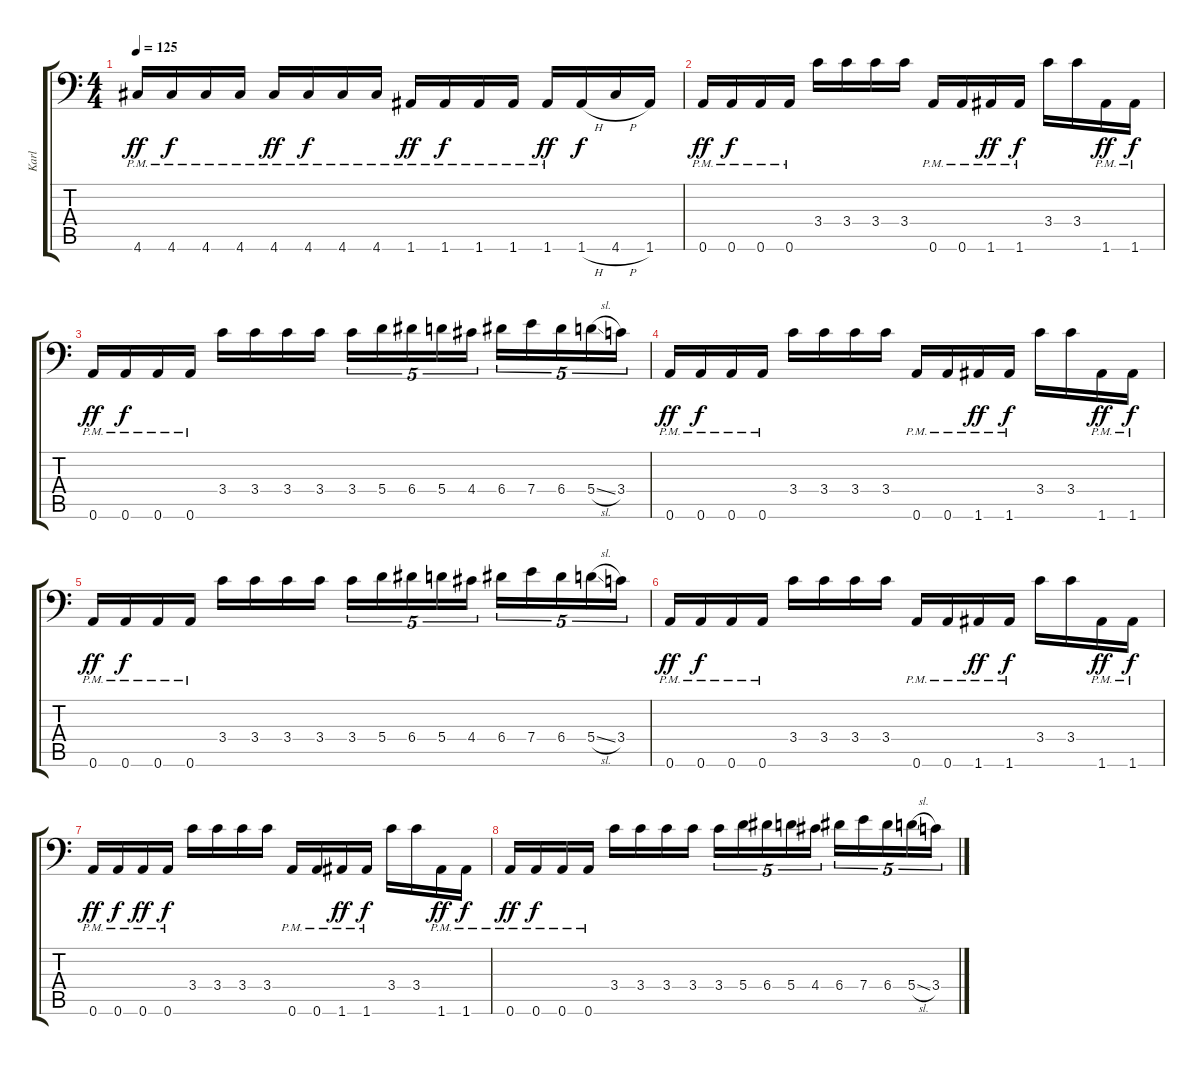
\track ("Karl" "Karl") {instrument overdrivenguitar}
\staff {score tabs}
\tuning (B3 Gb3 D3 A2 E2 A1) {hide}
\ts (4 4)
\tempo 125
\clef f4
\ks c
4.6{pm}.16{dy ff} 4.6{pm}.16{dy f} 4.6{pm}.16 4.6{pm}.16 4.6{pm}.16{dy ff} 4.6{pm}.16{dy f} 4.6{pm}.16 4.6{pm}.16 1.6{pm}.16{dy ff} 1.6{pm}.16{dy f} 1.6{pm}.16 1.6{pm}.16 1.6{pm}.16{dy ff} 1.6{h}.16{dy f} 4.6{h}.16 1.6.16 |
0.6{pm}.16{dy ff} 0.6{pm}.16{dy f} 0.6{pm}.16 0.6{pm}.16 3.4.16 3.4.16 3.4.16 3.4.16 0.6{pm}.16 0.6{pm}.16 1.6{pm}.16{dy ff} 1.6{pm}.16{dy f} 3.4.16 3.4.16 1.6{pm}.16{dy ff} 1.6{pm}.16{dy f} |
0.6{pm}.16{dy ff} 0.6{pm}.16{dy f} 0.6{pm}.16 0.6{pm}.16 3.4.16 3.4.16 3.4.16 3.4.16 3.4.16{tu (5 4)} 5.4.16{tu (5 4)} 6.4.16{tu (5 4)} 5.4.16{tu (5 4)} 4.4.16{tu (5 4)} 6.4.16{tu (5 4)} 7.4.16{tu (5 4)} 6.4.16{tu (5 4)} 5.4{sl}.16{tu (5 4)} 3.4.16{tu (5 4)} |
0.6{pm}.16{dy ff} 0.6{pm}.16{dy f} 0.6{pm}.16 0.6{pm}.16 3.4.16 3.4.16 3.4.16 3.4.16 0.6{pm}.16 0.6{pm}.16 1.6{pm}.16{dy ff} 1.6{pm}.16{dy f} 3.4.16 3.4.16 1.6{pm}.16{dy ff} 1.6{pm}.16{dy f} |
0.6{pm}.16{dy ff} 0.6{pm}.16{dy f} 0.6{pm}.16 0.6{pm}.16 3.4.16 3.4.16 3.4.16 3.4.16 3.4.16{tu (5 4)} 5.4.16{tu (5 4)} 6.4.16{tu (5 4)} 5.4.16{tu (5 4)} 4.4.16{tu (5 4)} 6.4.16{tu (5 4)} 7.4.16{tu (5 4)} 6.4.16{tu (5 4)} 5.4{sl}.16{tu (5 4)} 3.4.16{tu (5 4)} |
0.6{pm}.16{dy ff} 0.6{pm}.16{dy f} 0.6{pm}.16 0.6{pm}.16 3.4.16 3.4.16 3.4.16 3.4.16 0.6{pm}.16 0.6{pm}.16 1.6{pm}.16{dy ff} 1.6{pm}.16{dy f} 3.4.16 3.4.16 1.6{pm}.16{dy ff} 1.6{pm}.16{dy f} |
0.6{pm}.16{dy ff} 0.6{pm}.16{dy f} 0.6{pm}.16{dy ff} 0.6{pm}.16{dy f} 3.4.16 3.4.16 3.4.16 3.4.16 0.6{pm}.16 0.6{pm}.16 1.6{pm}.16{dy ff} 1.6{pm}.16{dy f} 3.4.16 3.4.16 1.6{pm}.16{dy ff} 1.6{pm}.16{dy f} |
0.6{pm}.16{dy ff} 0.6{pm}.16{dy f} 0.6{pm}.16 0.6{pm}.16 3.4.16 3.4.16 3.4.16 3.4.16 3.4.16{tu (5 4)} 5.4.16{tu (5 4)} 6.4.16{tu (5 4)} 5.4.16{tu (5 4)} 4.4.16{tu (5 4)} 6.4.16{tu (5 4)} 7.4.16{tu (5 4)} 6.4.16{tu (5 4)} 5.4{sl}.16{tu (5 4)} 3.4.16{tu (5 4)}
